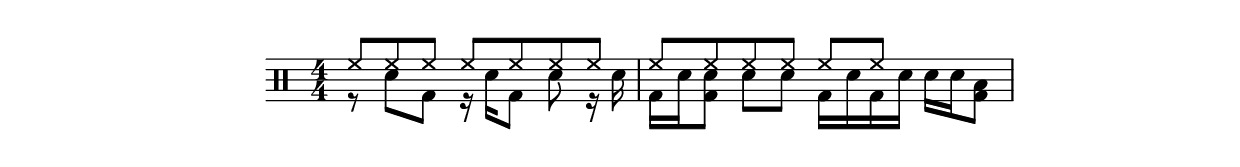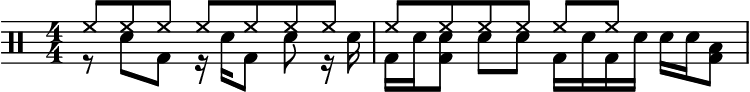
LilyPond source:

#(ly:set-option 'crop #t)
\version "2.24.4"
\header { 
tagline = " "
}
\paper {
    line-width = 150\mm 
}

\drums {
    \numericTimeSignature
    \time 4/4
    <<{
        \partial 8*7 \repeat unfold 7 hh8 | \repeat unfold 6 hh8 s4
    }
    \\ {
        r8 sn8 bd8 r16 sn16 bd8 sn8 r16 sn16 bd16 sn16 <<bd8 sn8>> sn8 sn8 bd16 sn16 bd16 sn16 sn16 sn16 <<bd8 toml8>>
    }>>
}